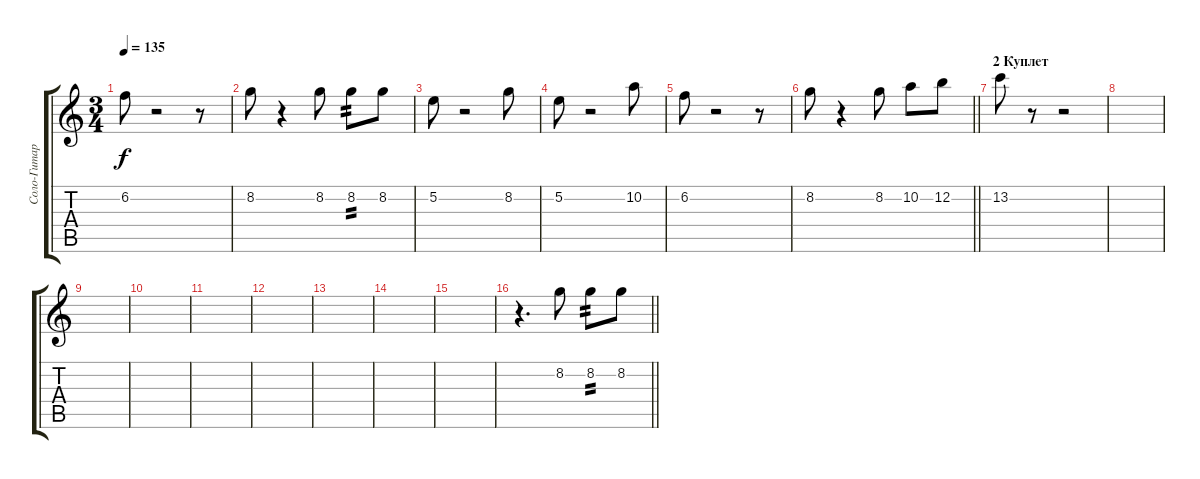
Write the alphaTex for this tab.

\track ("Соло-Гитара 2" "Соло-Гитар") {instrument electricguitarjazz}
\staff {score tabs}
\tuning (E4 B3 G3 D3 A2 E2) {hide}
\ts (3 4)
\tempo 135
\clef g2
\ks c
6.2.8{dy f} r.2 r.8 |
8.2.8 r.4 8.2.8 8.2.8{tp 2} 8.2.8 |
5.2.8 r.2 8.2.8 |
5.2.8 r.2 10.2.8 |
6.2.8 r.2 r.8 |
\barLineRight lightlight
8.2.8 r.4 8.2.8 10.2.8 12.2.8 |
\section ("" "2 Куплет")
13.2.8 r.8 r.2 |
|
|
|
|
|
|
|
|
\barLineRight lightlight
r.4{d} 8.2.8 8.2.8{tp 2} 8.2.8
